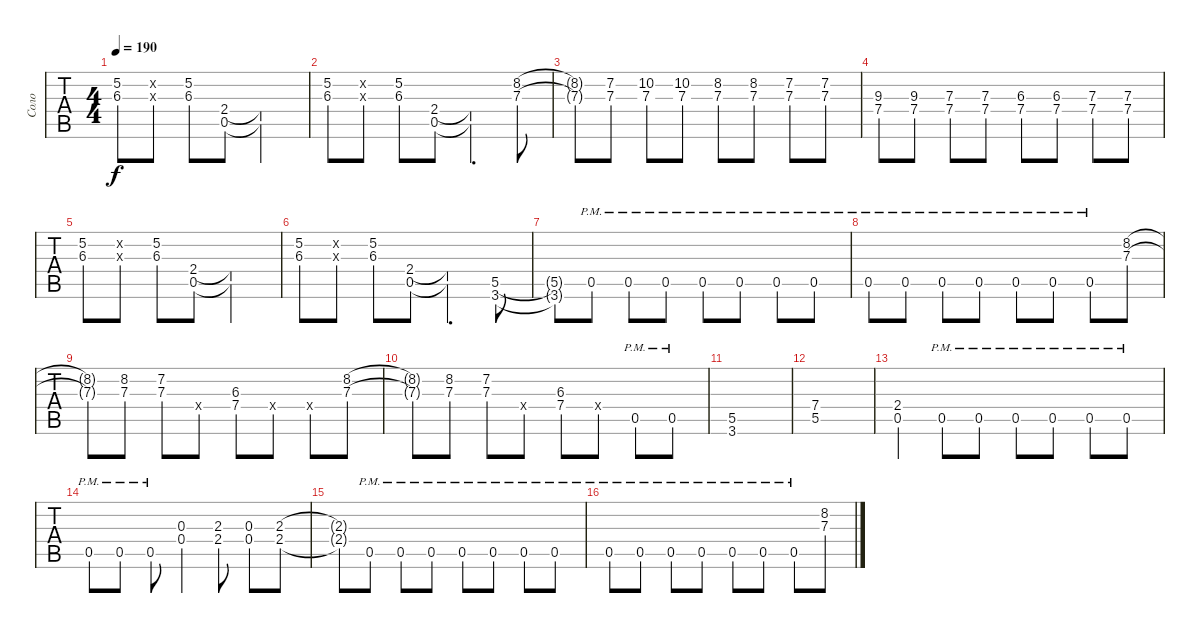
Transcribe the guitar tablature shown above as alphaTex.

\track ("Соло" "Соло") {instrument distortionguitar}
\staff {tabs}
\tuning (E4 B3 G3 D3 A2 E2) {hide}
\ts (4 4)
\tempo 190
\clef g2
\ks c
(5.2 6.3).8{dy f} (0.2{x} 0.3{x}).8 (5.2 6.3).8 (2.4 0.5).8 (2.4{t} 0.5{t}).2 |
(5.2 6.3).8 (0.2{x} 0.3{x}).8 (5.2 6.3).8 (2.4 0.5).8 (2.4{t} 0.5{t}).4{d} (8.2 7.3).8 |
(8.2{t} 7.3{t}).8 (7.2 7.3).8 (10.2 7.3).8 (10.2 7.3).8 (8.2 7.3).8 (8.2 7.3).8 (7.2 7.3).8 (7.2 7.3).8 |
(9.3 7.4).8 (9.3 7.4).8 (7.3 7.4).8 (7.3 7.4).8 (6.3 7.4).8 (6.3 7.4).8 (7.3 7.4).8 (7.3 7.4).8 |
(5.2 6.3).8 (0.2{x} 0.3{x}).8 (5.2 6.3).8 (2.4 0.5).8 (2.4{t} 0.5{t}).2 |
(5.2 6.3).8 (0.2{x} 0.3{x}).8 (5.2 6.3).8 (2.4 0.5).8 (2.4{t} 0.5{t}).4{d} (5.5 3.6).8 |
(5.5{t} 3.6{t}).8 0.5{pm}.8 0.5{pm}.8 0.5{pm}.8 0.5{pm}.8 0.5{pm}.8 0.5{pm}.8 0.5{pm}.8 |
0.5{pm}.8 0.5{pm}.8 0.5{pm}.8 0.5{pm}.8 0.5{pm}.8 0.5{pm}.8 0.5{pm}.8 (8.2 7.3).8 |
(8.2{t} 7.3{t}).8 (8.2 7.3).8 (7.2 7.3).8 0.4{x}.8 (6.3 7.4).8 0.4{x}.8 0.4{x}.8 (8.2 7.3).8 |
(8.2{t} 7.3{t}).8 (8.2 7.3).8 (7.2 7.3).8 0.4{x}.8 (6.3 7.4).8 0.4{x}.8 0.5{pm}.8 0.5{pm}.8 |
(5.5 3.6).1 |
(7.4 5.5).1 |
(2.4 0.5).4 0.5{pm}.8 0.5{pm}.8 0.5{pm}.8 0.5{pm}.8 0.5{pm}.8 0.5{pm}.8 |
0.5{pm}.8 0.5{pm}.8 0.5{pm}.8 (0.3 0.4).4 (2.3 2.4).8 (0.3 0.4).8 (2.3 2.4).8 |
(2.3{t} 2.4{t}).8 0.5{pm}.8 0.5{pm}.8 0.5{pm}.8 0.5{pm}.8 0.5{pm}.8 0.5{pm}.8 0.5{pm}.8 |
0.5{pm}.8 0.5{pm}.8 0.5{pm}.8 0.5{pm}.8 0.5{pm}.8 0.5{pm}.8 0.5{pm}.8 (8.2 7.3).8
